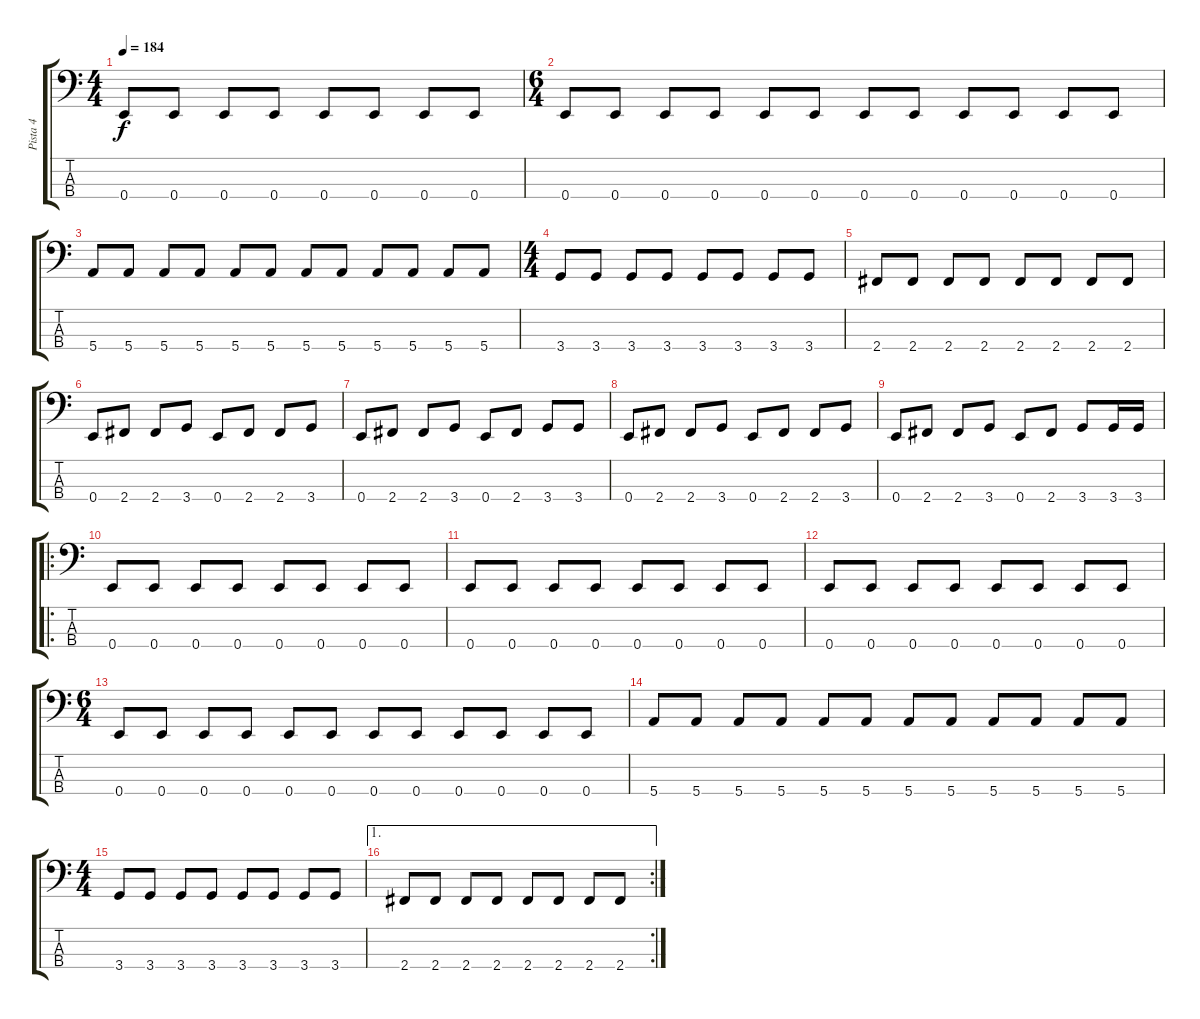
\track ("Pista 4" "Pista 4") {instrument electricbassfinger}
\staff {score tabs}
\tuning (G2 D2 A1 E1) {hide}
\ts (4 4)
\tempo 184
\clef f4
\ks c
0.4.8{dy f} 0.4.8 0.4.8 0.4.8 0.4.8 0.4.8 0.4.8 0.4.8 |
\ts (6 4)
0.4.8 0.4.8 0.4.8 0.4.8 0.4.8 0.4.8 0.4.8 0.4.8 0.4.8 0.4.8 0.4.8 0.4.8 |
5.4.8 5.4.8 5.4.8 5.4.8 5.4.8 5.4.8 5.4.8 5.4.8 5.4.8 5.4.8 5.4.8 5.4.8 |
\ts (4 4)
3.4.8 3.4.8 3.4.8 3.4.8 3.4.8 3.4.8 3.4.8 3.4.8 |
2.4.8 2.4.8 2.4.8 2.4.8 2.4.8 2.4.8 2.4.8 2.4.8 |
0.4.8 2.4.8 2.4.8 3.4.8 0.4.8 2.4.8 2.4.8 3.4.8 |
0.4.8 2.4.8 2.4.8 3.4.8 0.4.8 2.4.8 3.4.8 3.4.8 |
0.4.8 2.4.8 2.4.8 3.4.8 0.4.8 2.4.8 2.4.8 3.4.8 |
0.4.8 2.4.8 2.4.8 3.4.8 0.4.8 2.4.8 3.4.8 3.4.16 3.4.16 |
\ro
0.4.8 0.4.8 0.4.8 0.4.8 0.4.8 0.4.8 0.4.8 0.4.8 |
0.4.8 0.4.8 0.4.8 0.4.8 0.4.8 0.4.8 0.4.8 0.4.8 |
0.4.8 0.4.8 0.4.8 0.4.8 0.4.8 0.4.8 0.4.8 0.4.8 |
\ts (6 4)
0.4.8 0.4.8 0.4.8 0.4.8 0.4.8 0.4.8 0.4.8 0.4.8 0.4.8 0.4.8 0.4.8 0.4.8 |
5.4.8 5.4.8 5.4.8 5.4.8 5.4.8 5.4.8 5.4.8 5.4.8 5.4.8 5.4.8 5.4.8 5.4.8 |
\ts (4 4)
3.4.8 3.4.8 3.4.8 3.4.8 3.4.8 3.4.8 3.4.8 3.4.8 |
\ae 1
\rc 2
2.4.8 2.4.8 2.4.8 2.4.8 2.4.8 2.4.8 2.4.8 2.4.8
